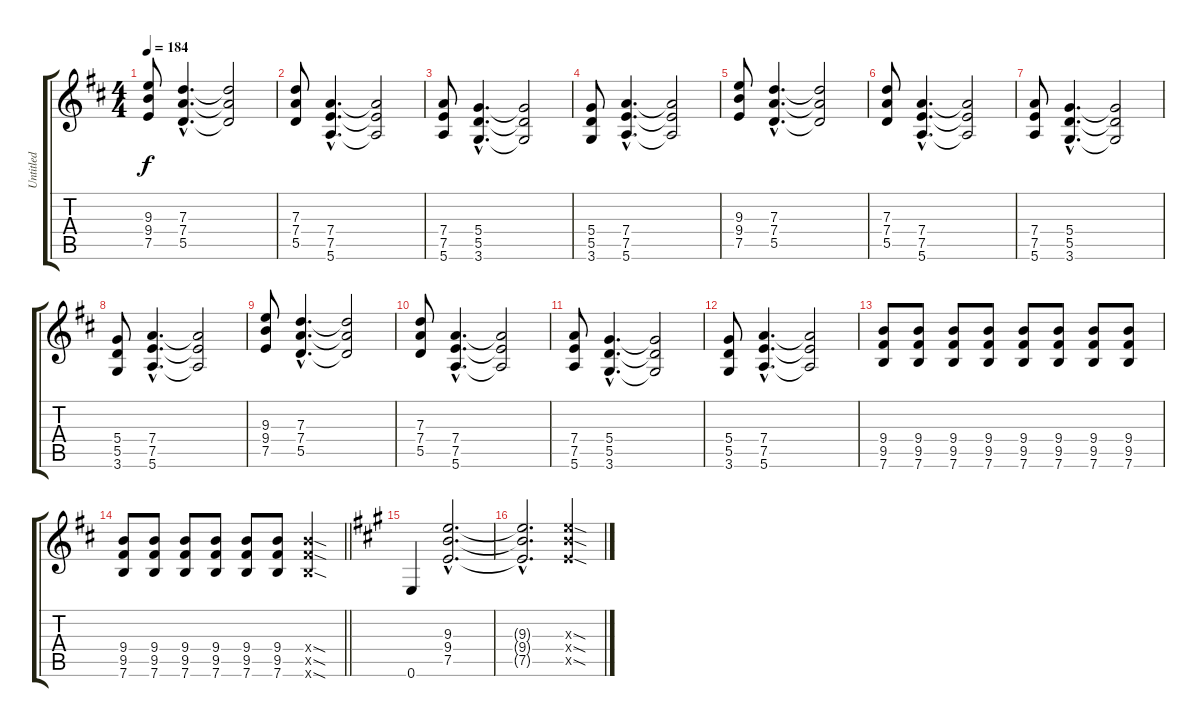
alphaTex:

\track ("Untitled" "Untitled") {instrument distortionguitar}
\staff {score tabs}
\tuning (E4 B3 G3 D3 A2 E2) {hide}
\ts (4 4)
\tempo 184
\clef g2
\ks d
(9.3 9.4 7.5).8{dy f} (7.3{hac} 7.4{hac} 5.5{hac}).4{d} (7.3{t} 7.4{t} 5.5{t}).2 |
(7.3 7.4 5.5).8 (7.4{hac} 7.5{hac} 5.6{hac}).4{d} (7.4{t} 7.5{t} 5.6{t}).2 |
(7.4 7.5 5.6).8 (5.4{hac} 5.5{hac} 3.6{hac}).4{d} (5.4{t} 5.5{t} 3.6{t}).2 |
(5.4 5.5 3.6).8 (7.4{hac} 7.5{hac} 5.6{hac}).4{d} (7.4{t} 7.5{t} 5.6{t}).2 |
(9.3 9.4 7.5).8 (7.3{hac} 7.4{hac} 5.5{hac}).4{d} (7.3{t} 7.4{t} 5.5{t}).2 |
(7.3 7.4 5.5).8 (7.4{hac} 7.5{hac} 5.6{hac}).4{d} (7.4{t} 7.5{t} 5.6{t}).2 |
(7.4 7.5 5.6).8 (5.4{hac} 5.5{hac} 3.6{hac}).4{d} (5.4{t} 5.5{t} 3.6{t}).2 |
(5.4 5.5 3.6).8 (7.4{hac} 7.5{hac} 5.6{hac}).4{d} (7.4{t} 7.5{t} 5.6{t}).2 |
(9.3 9.4 7.5).8 (7.3{hac} 7.4{hac} 5.5{hac}).4{d} (7.3{t} 7.4{t} 5.5{t}).2 |
(7.3 7.4 5.5).8 (7.4{hac} 7.5{hac} 5.6{hac}).4{d} (7.4{t} 7.5{t} 5.6{t}).2 |
(7.4 7.5 5.6).8 (5.4{hac} 5.5{hac} 3.6{hac}).4{d} (5.4{t} 5.5{t} 3.6{t}).2 |
(5.4 5.5 3.6).8 (7.4{hac} 7.5{hac} 5.6{hac}).4{d} (7.4{t} 7.5{t} 5.6{t}).2 |
(9.4 9.5 7.6).8 (9.4 9.5 7.6).8 (9.4 9.5 7.6).8 (9.4 9.5 7.6).8 (9.4 9.5 7.6).8 (9.4 9.5 7.6).8 (9.4 9.5 7.6).8 (9.4 9.5 7.6).8 |
\barLineRight lightlight
(9.4 9.5 7.6).8 (9.4 9.5 7.6).8 (9.4 9.5 7.6).8 (9.4 9.5 7.6).8 (9.4 9.5 7.6).8 (9.4 9.5 7.6).8 (9.4{sod x} 9.5{sod x} 7.6{sod x}).4 |
\ks a
0.6.4 (9.3{hac} 9.4{hac} 7.5{hac}).2{d} |
(9.3{hac t} 9.4{hac t} 7.5{hac t}).2{d} (9.3{sod x} 9.4{sod x} 7.5{sod x}).4
